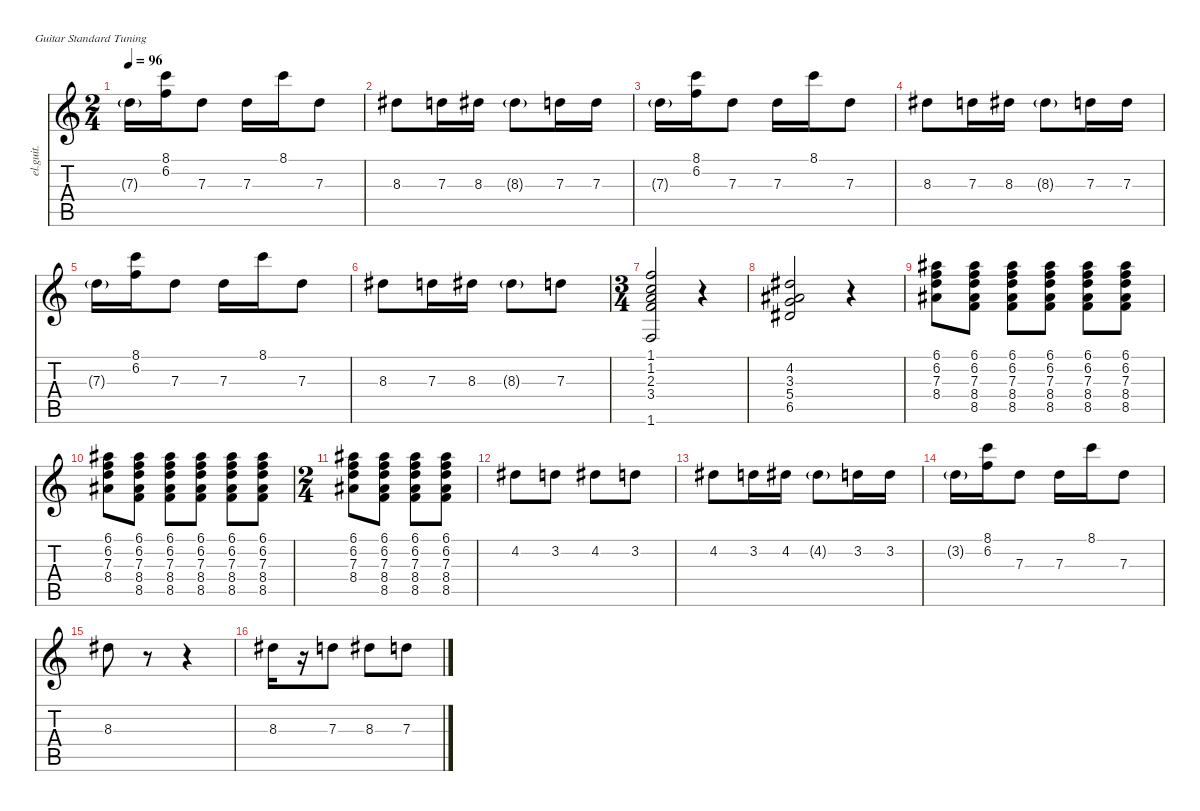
\defaultSystemsLayout 4
\hideDynamics
\bracketExtendMode nobrackets
\otherSystemsTrackNameOrientation horizontal
\track ("Guitar 2" "el.guit.") {instrument electricguitarclean}
\staff {score tabs}
\tuning (E4 B3 G3 D3 A2 E2)
\ts (2 4)
\tempo 96
\clef g2
\ks c
7.3{g}.16{dy fff} (8.1 6.2).16{dy f} 7.3.8 7.3.16 8.1.16 7.3.8 |
8.3{acc #}.8 7.3.16 8.3{acc #}.16 8.3{g acc #}.8{dy fff} 7.3.16{dy f} 7.3.16 |
7.3{g}.16{dy fff} (8.1 6.2).16{dy f} 7.3.8 7.3.16 8.1.16 7.3.8 |
8.3{acc #}.8 7.3.16 8.3{acc #}.16 8.3{g acc #}.8{dy fff} 7.3.16{dy f} 7.3.16 |
7.3{g}.16{dy fff} (8.1 6.2).16{dy f} 7.3.8 7.3.16 8.1.16 7.3.8 |
8.3{acc #}.8 7.3.16 8.3{acc #}.16 8.3{g acc #}.8{dy fff} 7.3.8{dy f} |
\ts (3 4)
(1.1 1.2 2.3 3.4 1.6).2 r.4 |
(4.2{acc #} 3.3{acc #} 5.4 6.5{acc #}).2 r.4 |
(6.1{acc #} 6.2 7.3 8.4{acc #}).8 (6.1{acc #} 6.2 7.3 8.4{acc #} 8.5).8 (6.1{acc #} 6.2 7.3 8.4{acc #} 8.5).8 (6.1{acc #} 6.2 7.3 8.4{acc #} 8.5).8 (6.1{acc #} 6.2 7.3 8.4{acc #} 8.5).8 (6.1{acc #} 6.2 7.3 8.4{acc #} 8.5).8 |
(6.1{acc #} 6.2 7.3 8.4{acc #}).8 (6.1{acc #} 6.2 7.3 8.4{acc #} 8.5).8 (6.1{acc #} 6.2 7.3 8.4{acc #} 8.5).8 (6.1{acc #} 6.2 7.3 8.4{acc #} 8.5).8 (6.1{acc #} 6.2 7.3 8.4{acc #} 8.5).8 (6.1{acc #} 6.2 7.3 8.4{acc #} 8.5).8 |
\ts (2 4)
(6.1{acc #} 6.2 7.3 8.4{acc #}).8 (6.1{acc #} 6.2 7.3 8.4{acc #} 8.5).8 (6.1{acc #} 6.2 7.3 8.4{acc #} 8.5).8 (6.1{acc #} 6.2 7.3 8.4{acc #} 8.5).8 |
4.2{acc #}.8 3.2.8 4.2{acc #}.8 3.2.8 |
4.2{acc #}.8 3.2.16 4.2{acc #}.16 4.2{g acc #}.8{dy fff} 3.2.16{dy f} 3.2.16 |
3.2{g}.16{dy fff} (8.1 6.2).16{dy f} 7.3.8 7.3.16 8.1.16 7.3.8 |
8.3{acc #}.8 r.8 r.4 |
8.3{acc #}.16 r.16 7.3.8 8.3{acc #}.8 7.3.8
